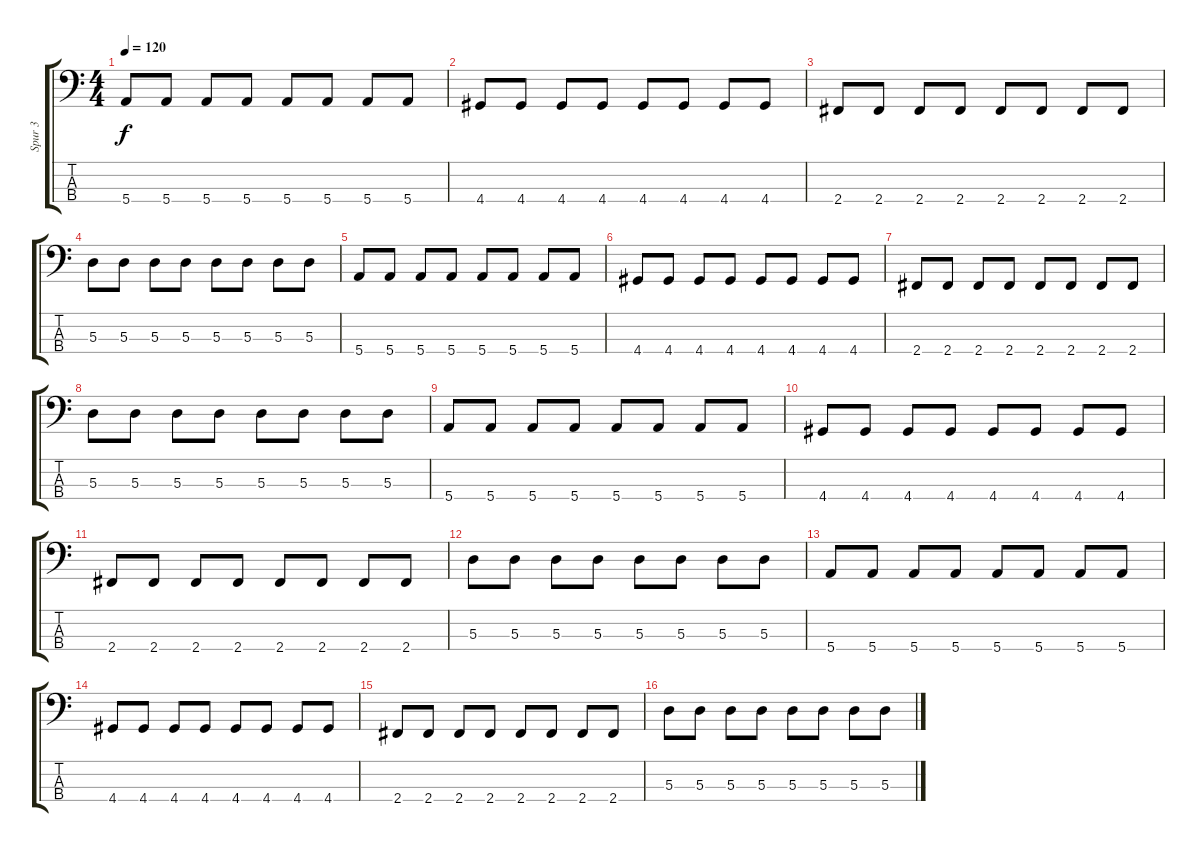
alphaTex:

\track ("Spur 3" "Spur 3") {instrument electricbassfinger}
\staff {score tabs}
\tuning (G2 D2 A1 E1) {hide}
\ts (4 4)
\tempo 120
\clef f4
\ks c
5.4.8{dy f} 5.4.8 5.4.8 5.4.8 5.4.8 5.4.8 5.4.8 5.4.8 |
4.4.8 4.4.8 4.4.8 4.4.8 4.4.8 4.4.8 4.4.8 4.4.8 |
2.4.8 2.4.8 2.4.8 2.4.8 2.4.8 2.4.8 2.4.8 2.4.8 |
5.3.8 5.3.8 5.3.8 5.3.8 5.3.8 5.3.8 5.3.8 5.3.8 |
5.4.8 5.4.8 5.4.8 5.4.8 5.4.8 5.4.8 5.4.8 5.4.8 |
4.4.8 4.4.8 4.4.8 4.4.8 4.4.8 4.4.8 4.4.8 4.4.8 |
2.4.8 2.4.8 2.4.8 2.4.8 2.4.8 2.4.8 2.4.8 2.4.8 |
5.3.8 5.3.8 5.3.8 5.3.8 5.3.8 5.3.8 5.3.8 5.3.8 |
5.4.8 5.4.8 5.4.8 5.4.8 5.4.8 5.4.8 5.4.8 5.4.8 |
4.4.8 4.4.8 4.4.8 4.4.8 4.4.8 4.4.8 4.4.8 4.4.8 |
2.4.8 2.4.8 2.4.8 2.4.8 2.4.8 2.4.8 2.4.8 2.4.8 |
5.3.8 5.3.8 5.3.8 5.3.8 5.3.8 5.3.8 5.3.8 5.3.8 |
5.4.8 5.4.8 5.4.8 5.4.8 5.4.8 5.4.8 5.4.8 5.4.8 |
4.4.8 4.4.8 4.4.8 4.4.8 4.4.8 4.4.8 4.4.8 4.4.8 |
2.4.8 2.4.8 2.4.8 2.4.8 2.4.8 2.4.8 2.4.8 2.4.8 |
5.3.8 5.3.8 5.3.8 5.3.8 5.3.8 5.3.8 5.3.8 5.3.8
